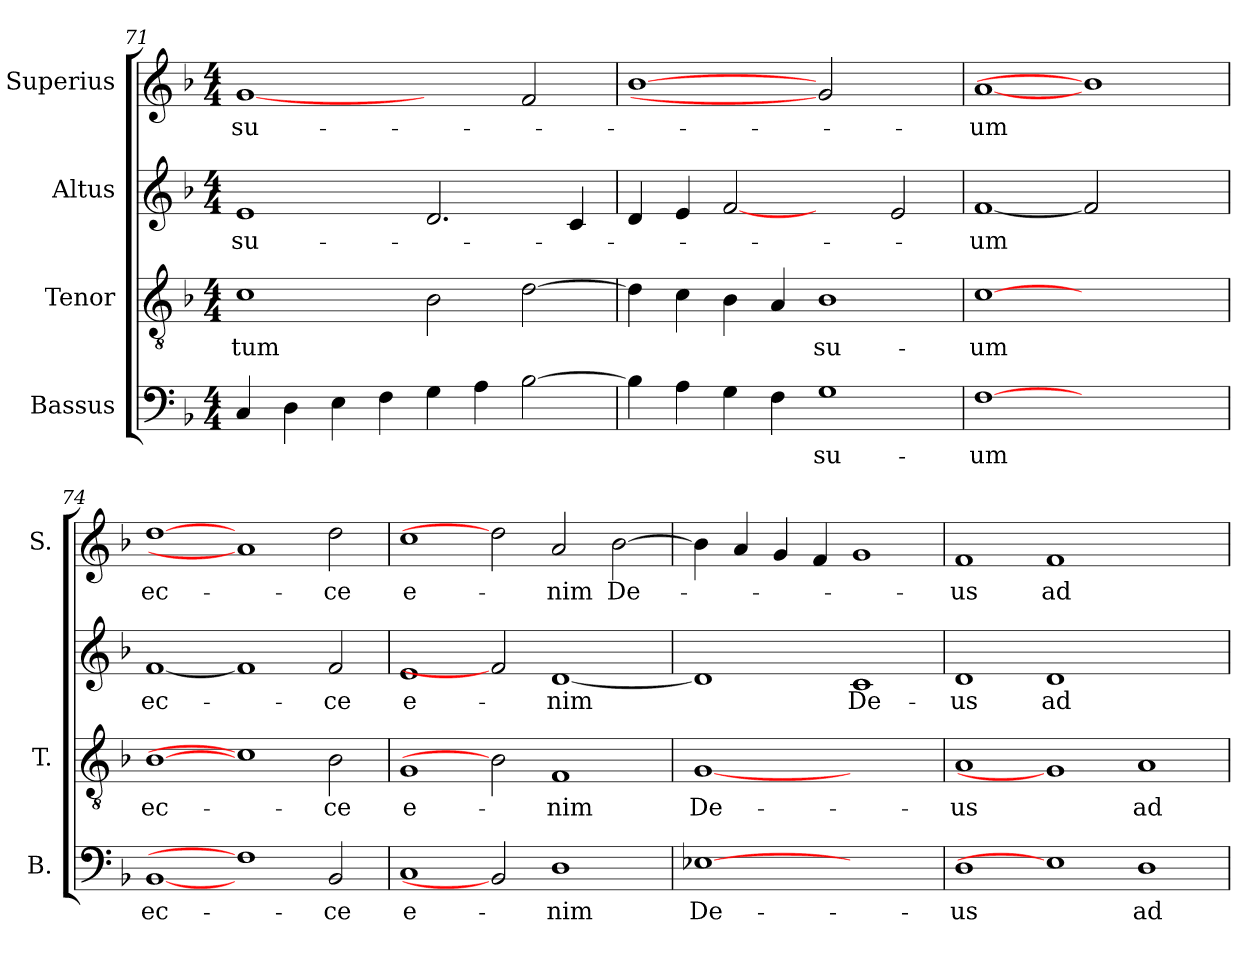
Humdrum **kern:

**kern	**text	**kern	**text	**kern	**text	**kern	**text
*part4	*part4	*part3	*part3	*part2	*part2	*part1	*part1
*staff4	*staff4	*staff3	*staff3	*staff2	*staff2	*staff1	*staff1
*I"Bassus	*	*I"Tenor	*	*I"Altus	*	*I"Superius	*
*I'B.	*	*I'T.	*	*	*	*I'S.	*
!!LO:LB:g=z
*clefF4	*	*clefGv2	*	*clefG2	*	*clefG2	*
*	*	*ITrd7c12	*	*	*	*	*
*k[b-]	*	*k[b-]	*	*k[b-]	*	*k[b-]	*
*F:	*	*F:	*	*F:	*	*F:	*
*M4/4	*	*M4/4	*	*M4/4	*	*M4/4	*
=71	=71	=71	=71	=71	=71	=71	=71
!	!	!	!LO:LY:b:color=#000000	!	!	!	!
!	!	!	!	!	!LO:LY:b:color=#000000	!	!
!	!	!	!	!	!	!	!LO:LY:b:color=#000000
4Ci/	.	1Ci	-tum	1ei	su-	[1gi	su-
4Di\	.	.	.	.	.	.	.
4Ei\	.	.	.	.	.	.	.
4Fi\	.	.	.	.	.	.	.
4Gi\	.	2BB-i\	.	2.di/	.	2ryy	.
4Ai\	.	.	.	.	.	.	.
[>2B-i\	.	[>2Di\	.	.	.	2fi/	.
.	.	.	.	4ci/	.	.	.
=72	=72	=72	=72	=72	=72	=72	=72
4B-i\]	.	4Di\]	.	4di/	.	[1b-i	.
4Ai\	.	4Ci\	.	4ei/	.	.	.
4Gi\	.	4BB-i\	.	[2fi	.	.	.
4Fi\	.	4AAi/	.	.	.	.	.
!	!LO:LY:b:color=#000000	!	!	!	!	!	!
!	!	!	!LO:LY:b:color=#000000	!	!	!	!
1Gi	su-	1BB-i	su-	2ryy	.	2gi]	.
.	.	.	.	2ei/	.	2ryy	.
=73	=73	=73	=73	=73	=73	=73	=73
!	!LO:LY:b:color=#000000	!	!	!	!	!	!
!	!	!	!LO:LY:b:color=#000000	!	!	!	!
!	!	!	!	!	!LO:LY:b:color=#000000	!	!
!	!	!	!	!	!	!	!LO:LY:b:color=#000000
[1Fi	-um	[1Ci	-um	[1fi	-um	[1ai	-um
1ryy	.	1ryy	.	2fi]	.	1b-i]	.
.	.	.	.	2ryy	.	.	.
=74	=74	=74	=74	=74	=74	=74	=74
!	!LO:LY:b:color=#000000	!	!	!	!	!	!
!	!	!	!LO:LY:b:color=#000000	!	!	!	!
!	!	!	!	!	!LO:LY:b:color=#000000	!	!
!	!	!	!	!	!	!	!LO:LY:b:color=#000000
[1BB-i	ec-	[1BB-i	ec-	[1fi	ec-	[1ddi	ec-
1Fi]	.	1Ci]	.	1fi]	.	1ai]	.
!	!LO:LY:b:color=#000000	!	!	!	!	!	!
!	!	!	!LO:LY:b:color=#000000	!	!	!	!
!	!	!	!	!	!LO:LY:b:color=#000000	!	!
!	!	!	!	!	!	!	!LO:LY:b:color=#000000
2BB-i/	-ce	2BB-i\	-ce	2fi/	-ce	2ddi\	-ce
=75	=75	=75	=75	=75	=75	=75	=75
!	!LO:LY:b:color=#000000	!	!	!	!	!	!
!	!	!	!LO:LY:b:color=#000000	!	!	!	!
!	!	!	!	!	!LO:LY:b:color=#000000	!	!
!	!	!	!	!	!	!	!LO:LY:b:color=#000000
1Ci	e-	1GGi	e-	1ei	e-	1cci	e-
2BB-i]	.	2BB-i]	.	2fi]	.	2ddi]	.
!	!LO:LY:b:color=#000000	!	!	!	!	!	!
!	!	!	!LO:LY:b:color=#000000	!	!	!	!
!	!	!	!	!	!LO:LY:b:color=#000000	!	!
!	!	!	!	!	!	!	!LO:LY:b:color=#000000
1Di	-nim	1FFi	-nim	[<1di	-nim	2ai/	-nim
!	!	!	!	!	!	!	!LO:LY:b:color=#000000
.	.	.	.	.	.	[>2b-i\	De-
!!LO:PB:g=z
=76	=76	=76	=76	=76	=76	=76	=76
!	!LO:LY:b:color=#000000	!	!	!	!	!	!
!	!	!	!LO:LY:b:color=#000000	!	!	!	!
[1E-Xi	De-	[1GGi	De-	1di]	.	4b-i\]	.
.	.	.	.	.	.	4ai/	.
.	.	.	.	.	.	4gi/	.
.	.	.	.	.	.	4fi/	.
!	!	!	!	!	!LO:LY:b:color=#000000	!	!
1ryy	.	1ryy	.	1ci	De-	1gi	.
=77	=77	=77	=77	=77	=77	=77	=77
!	!LO:LY:b:color=#000000	!	!	!	!	!	!
!	!	!	!LO:LY:b:color=#000000	!	!	!	!
!	!	!	!	!	!LO:LY:b:color=#000000	!	!
!	!	!	!	!	!	!	!LO:LY:b:color=#000000
1Di	-us	1AAi	-us	1di	-us	1fi	-us
!	!	!	!	!	!LO:LY:b:color=#000000	!	!
!	!	!	!	!	!	!	!LO:LY:b:color=#000000
1E-i]	.	1GGi]	.	1di	ad-	1fi	ad-
!	!LO:LY:b:color=#000000	!	!	!	!	!	!
!	!	!	!LO:LY:b:color=#000000	!	!	!	!
1Di	ad-	1AAi	ad-	1ryy	.	1ryy	.
=	=	=	=	=	=	=	=
*-	*-	*-	*-	*-	*-	*-	*-
